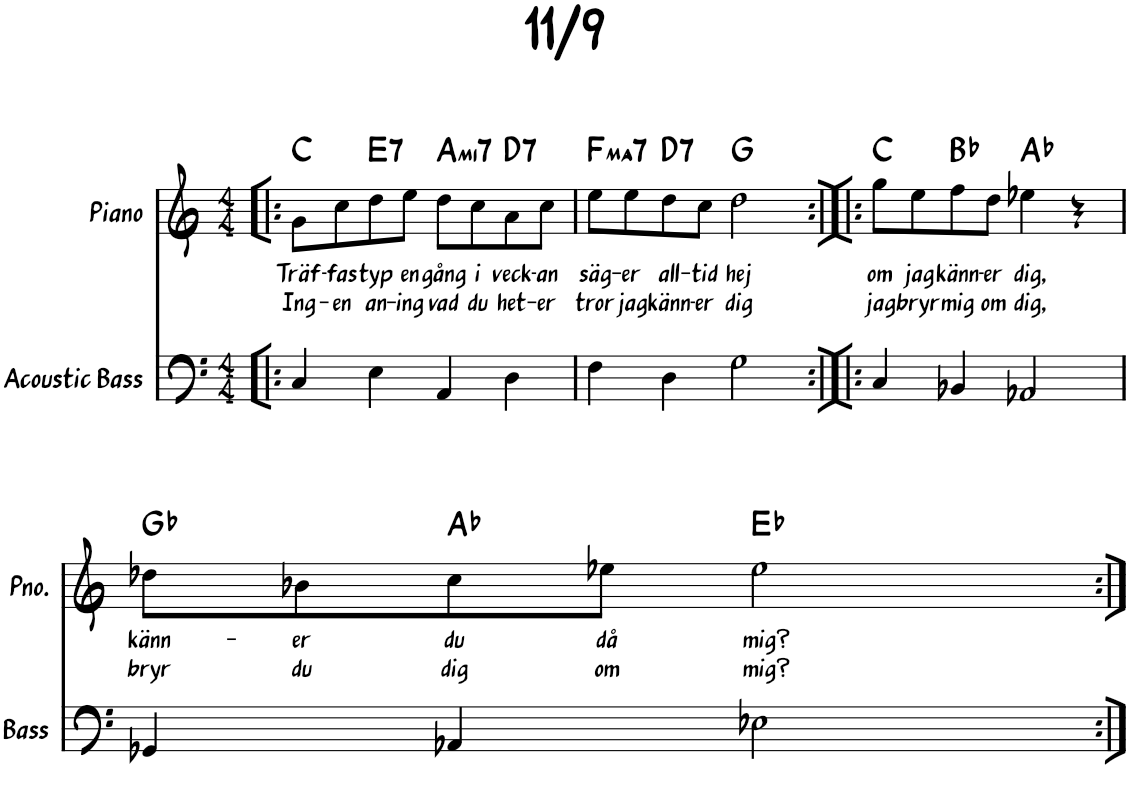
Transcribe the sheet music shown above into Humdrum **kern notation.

**kern	**kern	**text	**text	**harte
*part2	*part1	*part1	*part1	*part1
*staff2	*staff1	*staff1	*staff1	*
*I"Acoustic Bass	*I"Piano	*	*	*
*I'Bass	*I'Pno.	*	*	*
*clefF4	*clefG2	*	*	*
*Trd7c12	*	*	*	*
*k[]	*k[]	*	*	*
*M4/4	*M4/4	*	*	*
=1!|:	=1!|:	=1!|:	=1!|:	=1!|:
!	!	!LO:LY:b	!LO:LY:b	!
4C/	8g\L	Träf-	Ing-	C:maj
!	!	!LO:LY:b	!LO:LY:b	!
.	8cc\	-fas	-en	.
!	!	!LO:LY:b	!LO:LY:b	!LO:H:kt=7
4E\	8dd\	typ	an-	E:7
!	!	!LO:LY:b	!LO:LY:b	!
.	8ee\J	en	-ing	.
!	!	!LO:LY:b	!LO:LY:b	!LO:H:kt=mi7
4AA/	8dd\L	gång	vad	A:min7
!	!	!LO:LY:b	!LO:LY:b	!
.	8cc\	i	du	.
!	!	!LO:LY:b	!LO:LY:b	!LO:H:kt=7
4D\	8a\	veck-	het-	D:7
!	!	!LO:LY:b	!LO:LY:b	!
.	8cc\J	-an	-er	.
=2	=2	=2	=2	=2
!	!	!LO:LY:b	!LO:LY:b	!LO:H:kt=ma7
4F\	8ee\L	säg-	tror	F:maj7
!	!	!LO:LY:b	!LO:LY:b	!
.	8ee\	-er	jag	.
!	!	!LO:LY:b	!LO:LY:b	!LO:H:kt=7
4D\	8dd\	all-	känn-	D:7
!	!	!LO:LY:b	!LO:LY:b	!
.	8cc\J	-tid	-er	.
!	!	!LO:LY:b	!LO:LY:b	!
2G\	2dd\	hej	dig	G:maj
=3:|!|:	=3:|!|:	=3:|!|:	=3:|!|:	=3:|!|:
!	!	!LO:LY:b	!LO:LY:b	!
4C/	8gg\L	om	jag	C:maj
!	!	!LO:LY:b	!LO:LY:b	!
.	8ee\	jag	bryr	.
!	!	!LO:LY:b	!LO:LY:b	!
4BB-X/	8ff\	känn-	mig	Bb:maj
!	!	!LO:LY:b	!LO:LY:b	!
.	8dd\J	-er	om	.
!	!	!LO:LY:b	!LO:LY:b	!
2AA-X/	4ee-X\	dig,	dig,	Ab:maj
.	4r	.	.	.
!!LO:LB:g=z
=4	=4	=4	=4	=4
!	!	!LO:LY:b	!LO:LY:b	!
4GG-X/	8dd-X\L	känn-	bryr	Gb:maj
!	!	!LO:LY:b	!LO:LY:b	!
.	8b-X\	-er	du	.
!	!	!LO:LY:b	!LO:LY:b	!
4AA-X/	8cc\	du	dig	Ab:maj
!	!	!LO:LY:b	!LO:LY:b	!
.	8ee-X\J	då	om	.
!	!	!LO:LY:b	!LO:LY:b	!
2E-X\	2ee-\	mig?	mig?	Eb:maj
=:|!	=:|!	=:|!	=:|!	=:|!
*-	*-	*-	*-	*-
